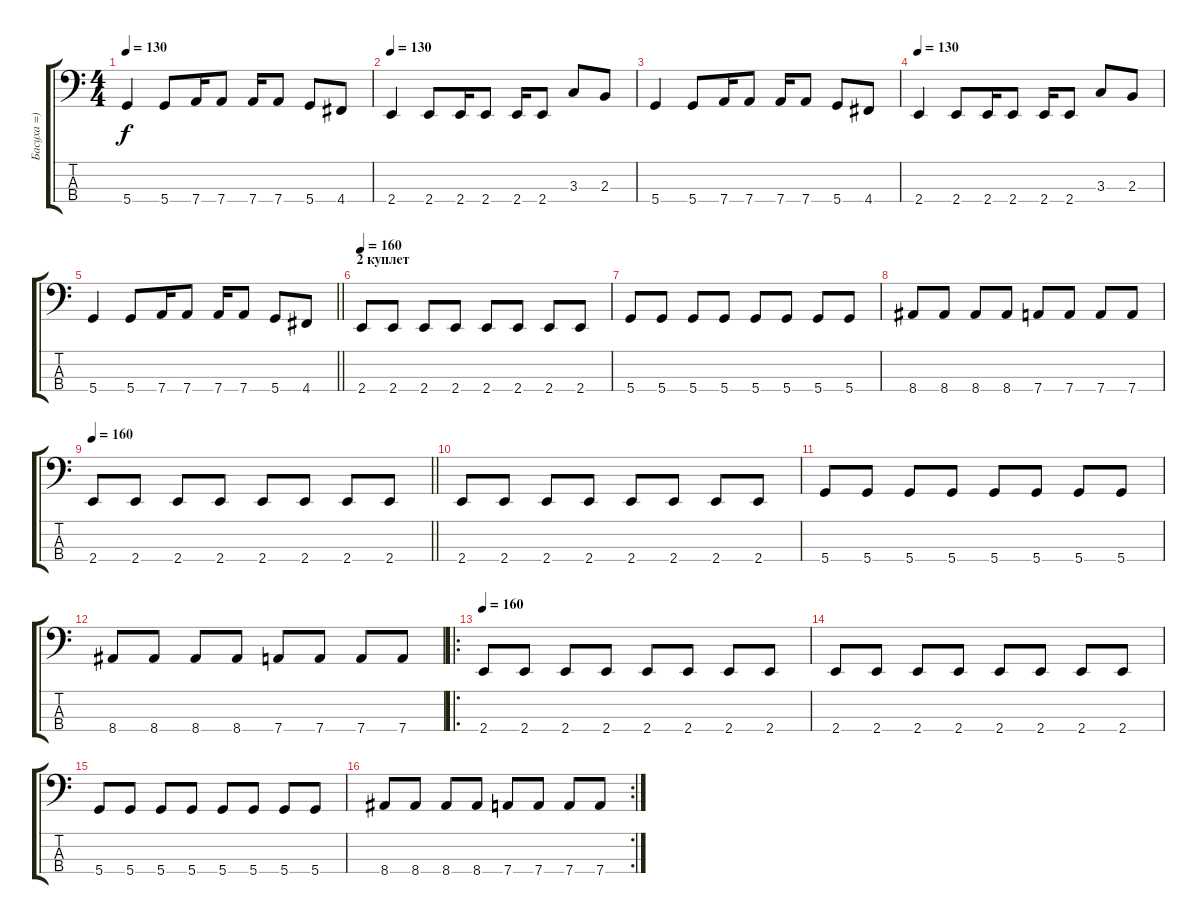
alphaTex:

\track ("Басуха =)" "Басуха =)") {instrument electricbassfinger}
\staff {score tabs}
\tuning (G2 D2 A1 D1) {hide}
\ts (4 4)
\tempo 130
\clef f4
\ks c
5.4.4{dy f} 5.4.8 7.4.16 7.4.8 7.4.16 7.4.8 5.4.8 4.4.8 |
\tempo 130
2.4.4 2.4.8 2.4.16 2.4.8 2.4.16 2.4.8 3.3.8 2.3.8 |
5.4.4 5.4.8 7.4.16 7.4.8 7.4.16 7.4.8 5.4.8 4.4.8 |
\tempo 130
2.4.4 2.4.8 2.4.16 2.4.8 2.4.16 2.4.8 3.3.8 2.3.8 |
\barLineRight lightlight
5.4.4 5.4.8 7.4.16 7.4.8 7.4.16 7.4.8 5.4.8 4.4.8 |
\section ("" "2 куплет")
\tempo 160
2.4.8 2.4.8 2.4.8 2.4.8 2.4.8 2.4.8 2.4.8 2.4.8 |
5.4.8 5.4.8 5.4.8 5.4.8 5.4.8 5.4.8 5.4.8 5.4.8 |
8.4.8 8.4.8 8.4.8 8.4.8 7.4.8 7.4.8 7.4.8 7.4.8 |
\tempo 160
\barLineRight lightlight
2.4.8 2.4.8 2.4.8 2.4.8 2.4.8 2.4.8 2.4.8 2.4.8 |
2.4.8 2.4.8 2.4.8 2.4.8 2.4.8 2.4.8 2.4.8 2.4.8 |
5.4.8 5.4.8 5.4.8 5.4.8 5.4.8 5.4.8 5.4.8 5.4.8 |
8.4.8 8.4.8 8.4.8 8.4.8 7.4.8 7.4.8 7.4.8 7.4.8 |
\ro
\tempo 160
2.4.8 2.4.8 2.4.8 2.4.8 2.4.8 2.4.8 2.4.8 2.4.8 |
2.4.8 2.4.8 2.4.8 2.4.8 2.4.8 2.4.8 2.4.8 2.4.8 |
5.4.8 5.4.8 5.4.8 5.4.8 5.4.8 5.4.8 5.4.8 5.4.8 |
\rc 2
8.4.8 8.4.8 8.4.8 8.4.8 7.4.8 7.4.8 7.4.8 7.4.8
